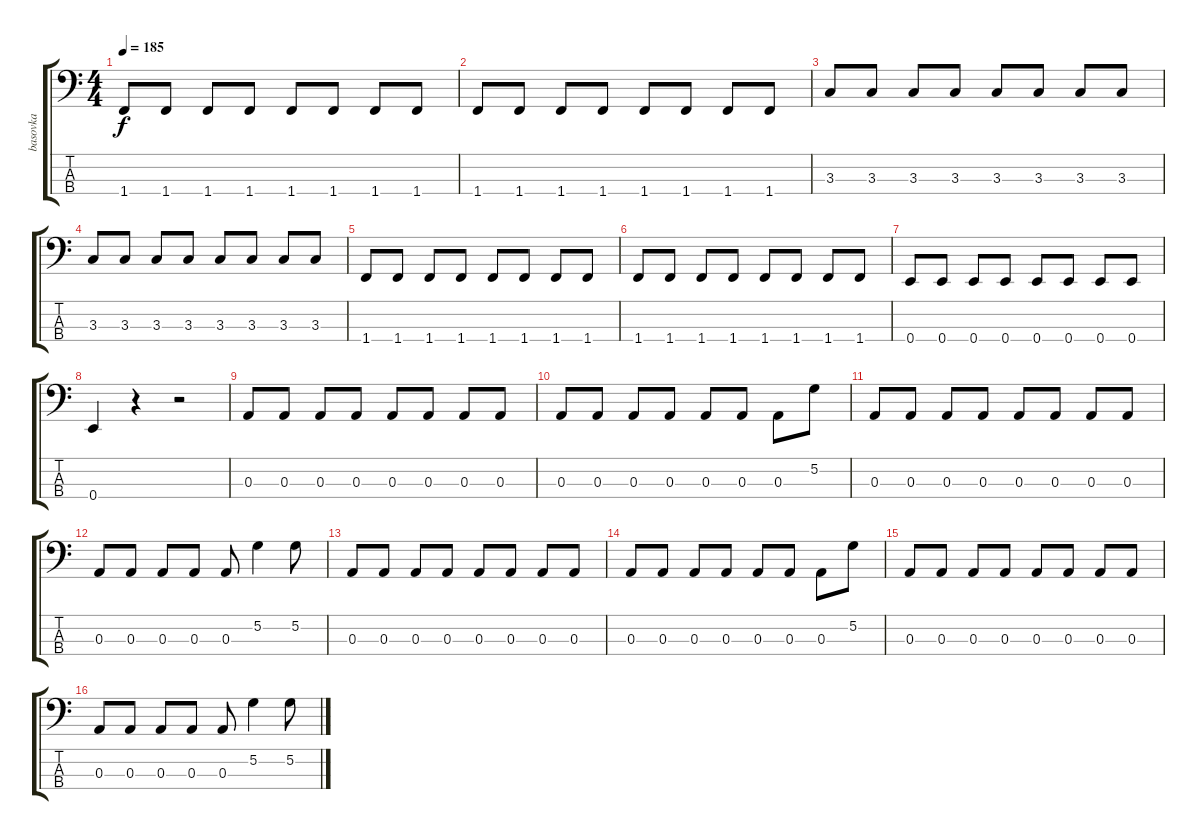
\track ("basovka" "basovka") {instrument electricbassfinger}
\staff {score tabs}
\tuning (G2 D2 A1 E1) {hide}
\ts (4 4)
\tempo 185
\clef f4
\ks c
1.4.8{dy f} 1.4.8 1.4.8 1.4.8 1.4.8 1.4.8 1.4.8 1.4.8 |
1.4.8 1.4.8 1.4.8 1.4.8 1.4.8 1.4.8 1.4.8 1.4.8 |
3.3.8 3.3.8 3.3.8 3.3.8 3.3.8 3.3.8 3.3.8 3.3.8 |
3.3.8 3.3.8 3.3.8 3.3.8 3.3.8 3.3.8 3.3.8 3.3.8 |
1.4.8 1.4.8 1.4.8 1.4.8 1.4.8 1.4.8 1.4.8 1.4.8 |
1.4.8 1.4.8 1.4.8 1.4.8 1.4.8 1.4.8 1.4.8 1.4.8 |
0.4.8 0.4.8 0.4.8 0.4.8 0.4.8 0.4.8 0.4.8 0.4.8 |
0.4.4 r.4 r.2 |
0.3.8 0.3.8 0.3.8 0.3.8 0.3.8 0.3.8 0.3.8 0.3.8 |
0.3.8 0.3.8 0.3.8 0.3.8 0.3.8 0.3.8 0.3.8 5.2.8 |
0.3.8 0.3.8 0.3.8 0.3.8 0.3.8 0.3.8 0.3.8 0.3.8 |
0.3.8 0.3.8 0.3.8 0.3.8 0.3.8 5.2.4 5.2.8 |
0.3.8 0.3.8 0.3.8 0.3.8 0.3.8 0.3.8 0.3.8 0.3.8 |
0.3.8 0.3.8 0.3.8 0.3.8 0.3.8 0.3.8 0.3.8 5.2.8 |
0.3.8 0.3.8 0.3.8 0.3.8 0.3.8 0.3.8 0.3.8 0.3.8 |
0.3.8 0.3.8 0.3.8 0.3.8 0.3.8 5.2.4 5.2.8
